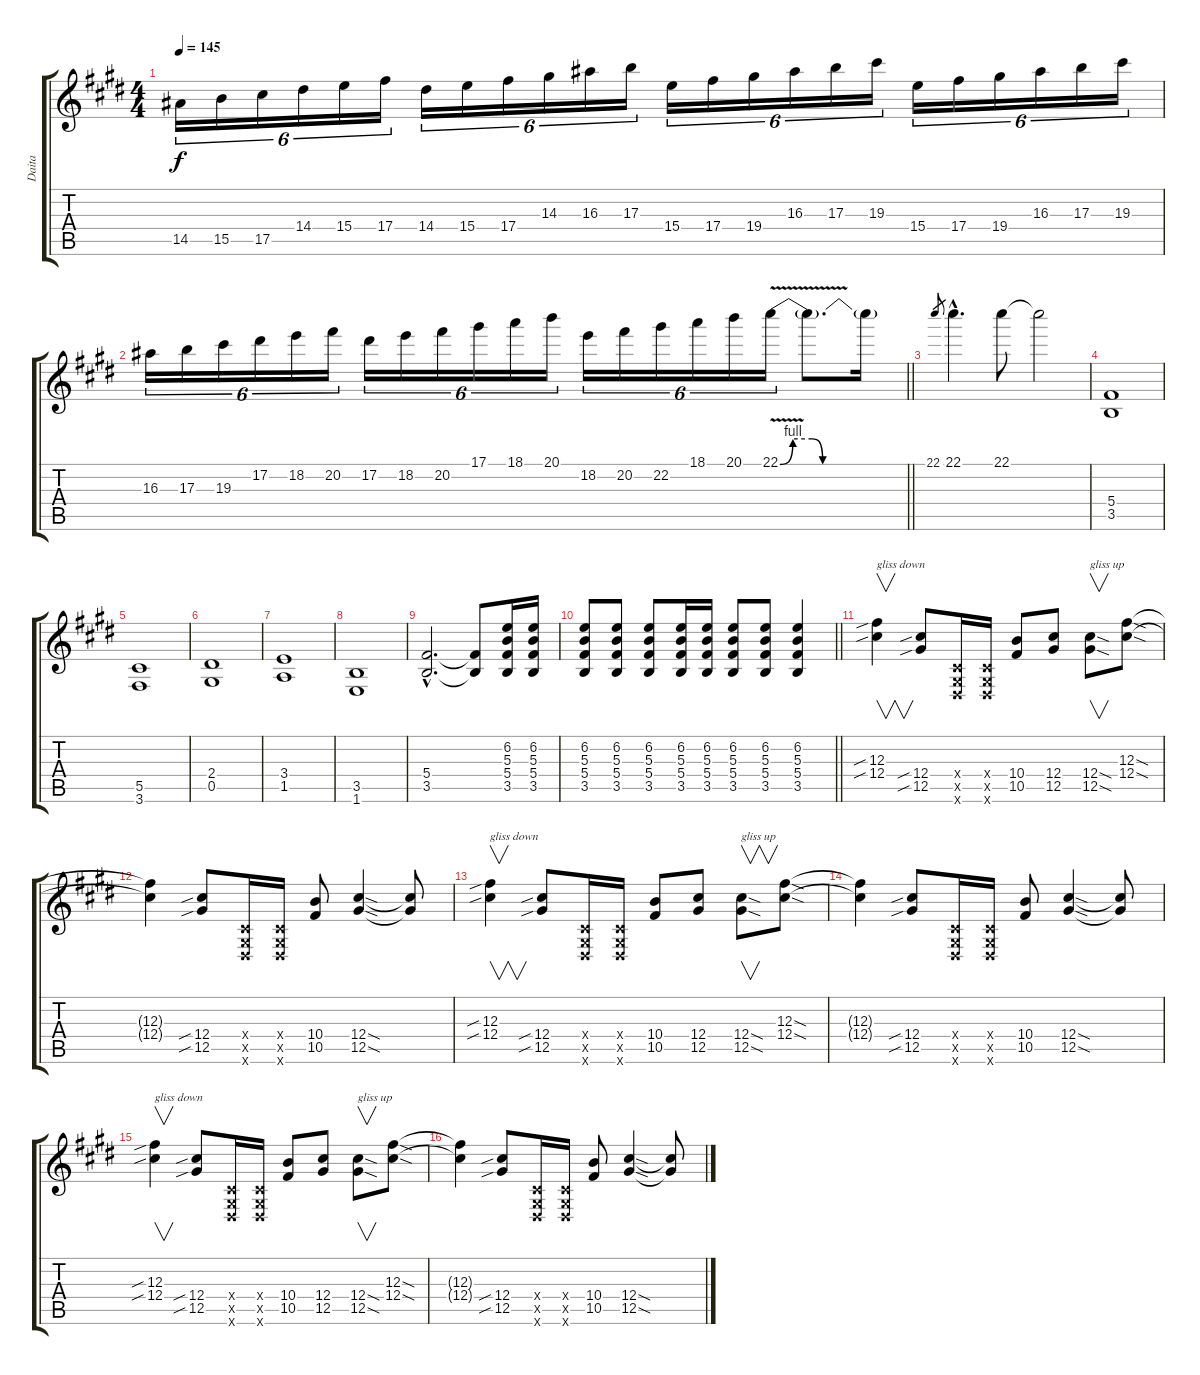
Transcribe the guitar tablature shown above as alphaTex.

\track ("Daita" "Daita") {instrument distortionguitar}
\staff {score tabs}
\tuning (Eb4 Bb3 Gb3 Db3 Ab2 Eb2) {hide}
\ts (4 4)
\tempo 145
\clef g2
\ks c#minor
14.5.16{tu (6 4) dy f} 15.5.16{tu (6 4)} 17.5.16{tu (6 4)} 14.4.16{tu (6 4)} 15.4.16{tu (6 4)} 17.4.16{tu (6 4)} 14.4.16{tu (6 4)} 15.4.16{tu (6 4)} 17.4.16{tu (6 4)} 14.3.16{tu (6 4)} 16.3.16{tu (6 4)} 17.3.16{tu (6 4)} 15.4.16{tu (6 4)} 17.4.16{tu (6 4)} 19.4.16{tu (6 4)} 16.3.16{tu (6 4)} 17.3.16{tu (6 4)} 19.3.16{tu (6 4)} 15.4.16{tu (6 4)} 17.4.16{tu (6 4)} 19.4.16{tu (6 4)} 16.3.16{tu (6 4)} 17.3.16{tu (6 4)} 19.3.16{tu (6 4)} |
\barLineRight lightlight
16.3.16{tu (6 4)} 17.3.16{tu (6 4)} 19.3.16{tu (6 4)} 17.2.16{tu (6 4)} 18.2.16{tu (6 4)} 20.2.16{tu (6 4)} 17.2.16{tu (6 4)} 18.2.16{tu (6 4)} 20.2.16{tu (6 4)} 17.1.16{tu (6 4)} 18.1.16{tu (6 4)} 20.1.16{tu (6 4)} 18.2.16{tu (6 4)} 20.2.16{tu (6 4)} 22.2.16{tu (6 4)} 18.1.16{tu (6 4)} 20.1.16{tu (6 4)} 22.1{be (custom 0 0 6 4 15 4 20 0 30 0 45 0 60 0) v}.16{tu (6 4)} 22.1{t}.8{d} 22.1{t}.16 |
22.1.8{gr} 22.1{hac}.4{d} 22.1.8 22.1{t}.2 |
(5.4 3.5).1 |
(5.5 3.6).1 |
(2.4 0.5).1 |
(3.4 1.5).1 |
(3.5 1.6).1 |
(5.4{hac} 3.5{hac}).2{d} (5.4{t} 3.5{t}).8 (6.2 5.3 5.4 3.5).16 (6.2 5.3 5.4 3.5).16 |
\barLineRight lightlight
(6.2 5.3 5.4 3.5).8 (6.2 5.3 5.4 3.5).8 (6.2 5.3 5.4 3.5).8 (6.2 5.3 5.4 3.5).16 (6.2 5.3 5.4 3.5).16 (6.2 5.3 5.4 3.5).8 (6.2 5.3 5.4 3.5).8 (6.2 5.3 5.4 3.5).4 |
(12.3{sib} 12.4{sib}).4{v txt "gliss down"} (12.4{sib} 12.5{sib}).8 (0.4{x} 0.5{x} 0.6{x}).16 (0.4{x} 0.5{x} 0.6{x}).16 (10.4 10.5).8 (12.4 12.5).8 (12.4{sod} 12.5{sod}).8{v txt "gliss up"} (12.3{sod} 12.4{sod}).8 |
(12.3{t} 12.4{t}).4 (12.4{sib} 12.5{sib}).8 (0.4{x} 0.5{x} 0.6{x}).16 (0.4{x} 0.5{x} 0.6{x}).16 (10.4 10.5).8 (12.4{sod} 12.5{sod}).4 (12.4{t} 12.5{t}).8 |
(12.3{sib} 12.4{sib}).4{v txt "gliss down"} (12.4{sib} 12.5{sib}).8 (0.4{x} 0.5{x} 0.6{x}).16 (0.4{x} 0.5{x} 0.6{x}).16 (10.4 10.5).8 (12.4 12.5).8 (12.4{sod} 12.5{sod}).8{v txt "gliss up"} (12.3{sod} 12.4{sod}).8 |
(12.3{t} 12.4{t}).4 (12.4{sib} 12.5{sib}).8 (0.4{x} 0.5{x} 0.6{x}).16 (0.4{x} 0.5{x} 0.6{x}).16 (10.4 10.5).8 (12.4{sod} 12.5{sod}).4 (12.4{t} 12.5{t}).8 |
(12.3{sib} 12.4{sib}).4{v txt "gliss down"} (12.4{sib} 12.5{sib}).8 (0.4{x} 0.5{x} 0.6{x}).16 (0.4{x} 0.5{x} 0.6{x}).16 (10.4 10.5).8 (12.4 12.5).8 (12.4{sod} 12.5{sod}).8{v txt "gliss up"} (12.3{sod} 12.4{sod}).8 |
(12.3{t} 12.4{t}).4 (12.4{sib} 12.5{sib}).8 (0.4{x} 0.5{x} 0.6{x}).16 (0.4{x} 0.5{x} 0.6{x}).16 (10.4 10.5).8 (12.4{sod} 12.5{sod}).4 (12.4{t} 12.5{t}).8
